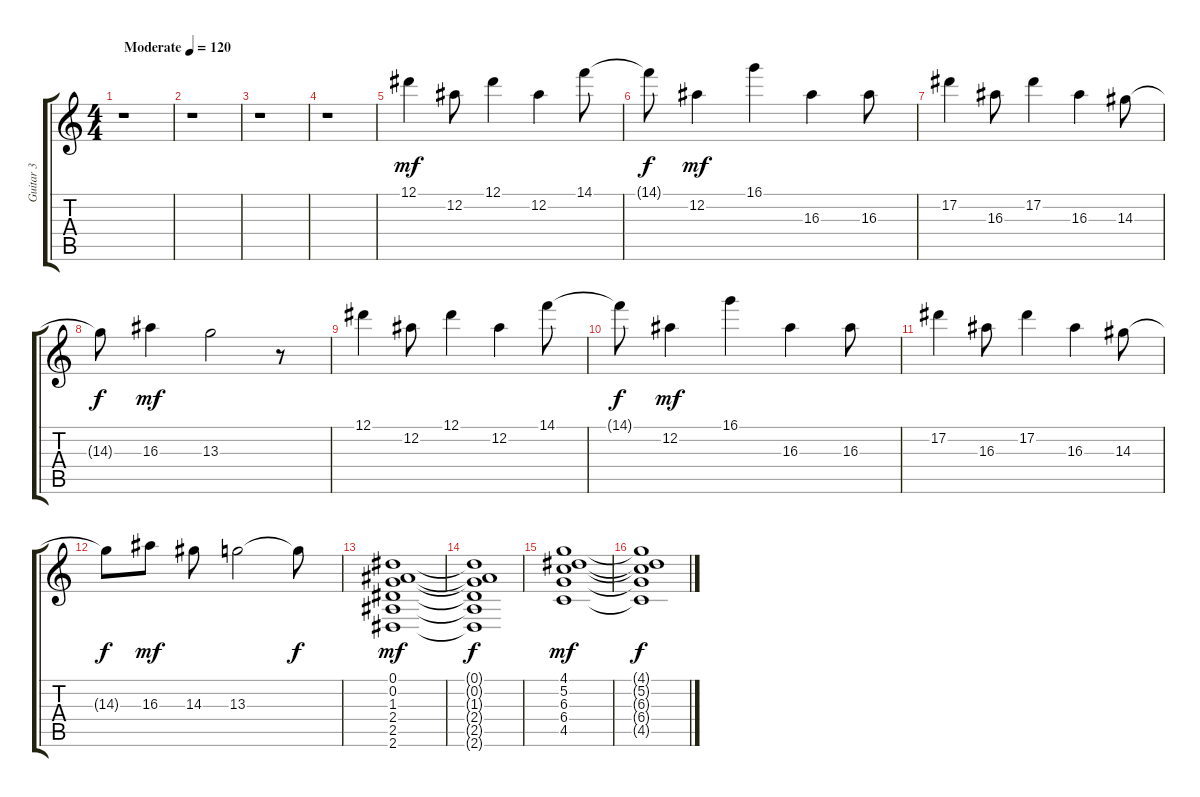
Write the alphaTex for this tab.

\track ("Guitar 3" "Guitar 3") {instrument distortionguitar}
\staff {score tabs}
\tuning (Eb4 Bb3 Gb3 Db3 Ab2 Db2) {hide}
\ts (4 4)
\tempo (120 "Moderate")
\clef g2
\ks c
r.1{dy mf instrument distortionguitar} |
r.1 |
r.1 |
r.1 |
12.1.4 12.2.8 12.1.4 12.2.4 14.1.8 |
14.1{t}.8{dy f} 12.2.4{dy mf} 16.1.4 16.3.4 16.3.8 |
17.2.4 16.3.8 17.2.4 16.3.4 14.3.8 |
14.3{t}.8{dy f} 16.3.4{dy mf} 13.3.2 r.8 |
12.1.4 12.2.8 12.1.4 12.2.4 14.1.8 |
14.1{t}.8{dy f} 12.2.4{dy mf} 16.1.4 16.3.4 16.3.8 |
17.2.4 16.3.8 17.2.4 16.3.4 14.3.8 |
14.3{t}.8{dy f} 16.3.8{dy mf} 14.3.8 13.3.2 13.3{t}.8{dy f} |
(0.1 0.2 1.3 2.4 2.5 2.6).1{dy mf volume 12} |
(0.1{t} 0.2{t} 1.3{t} 2.4{t} 2.5{t} 2.6{t}).1{dy f} |
(4.1 5.2 6.3 6.4 4.5).1{dy mf} |
(4.1{t} 5.2{t} 6.3{t} 6.4{t} 4.5{t}).1{dy f}
